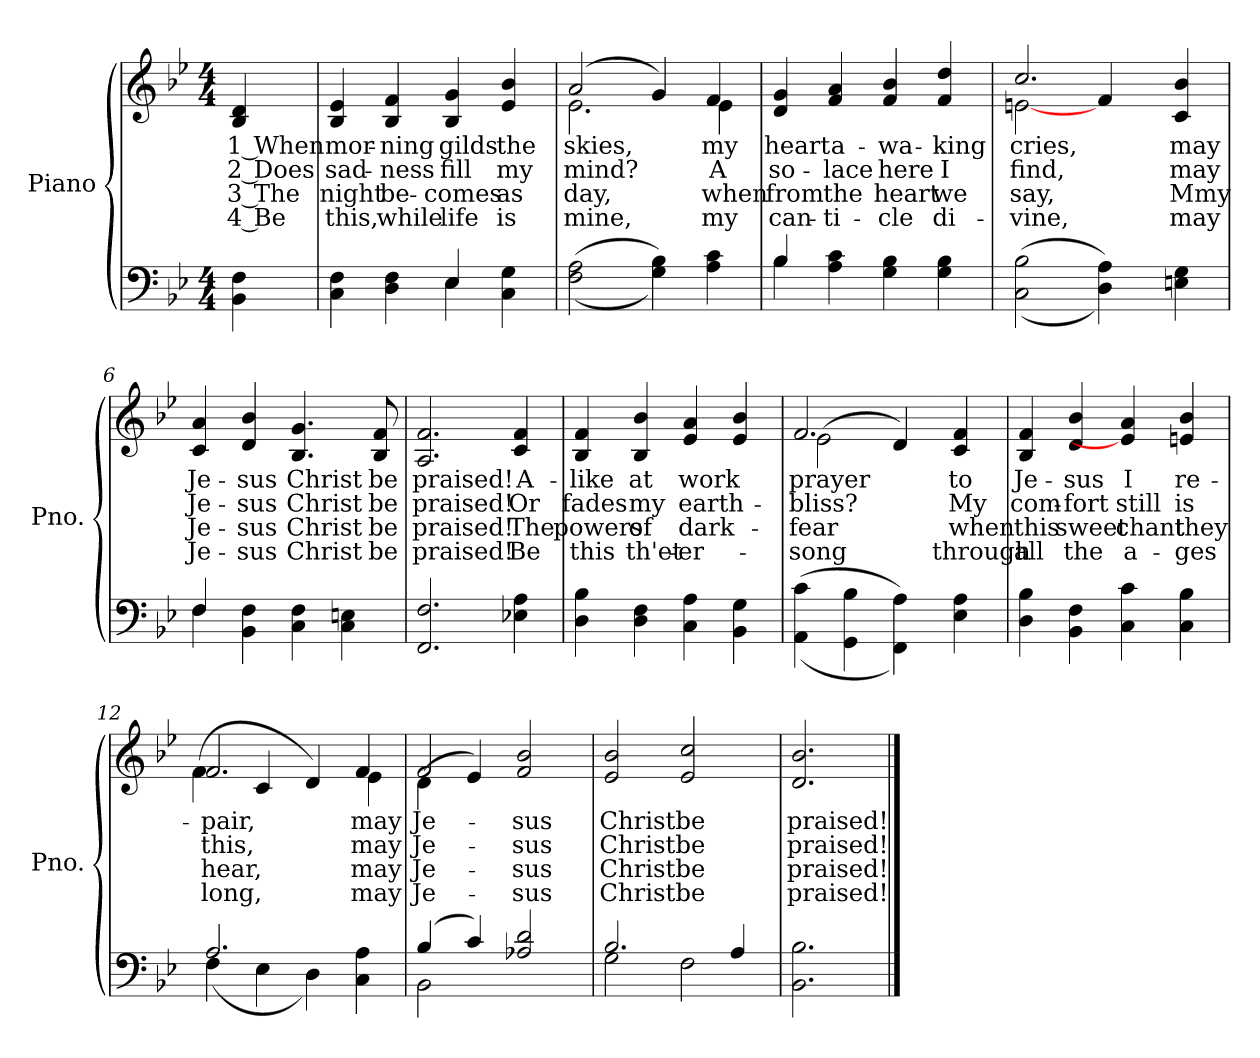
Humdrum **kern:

**kern	**kern	**text	**text	**text	**text
*part2	*part1	*part1	*part1	*part1	*part1
*staff2	*staff1	*staff1	*staff1	*staff1	*staff1
*I"Piano	*I"Piano	*	*	*	*
*I'Pno.	*I'Pno.	*	*	*	*
!!LO:PB:g=z
*clefF4	*clefG2	*	*	*	*
*k[b-e-]	*k[b-e-]	*	*	*	*
*B-:	*B-:	*	*	*	*
*M4/4	*M4/4	*	*	*	*
=	=	=	=	=	=
!	!	!LO:LY:b:color=#000000	!LO:LY:b:color=#000000	!LO:LY:b:color=#000000	!LO:LY:b:color=#000000
4BB-i\ 4Fi	4B-i/ 4di	1 When	2 Does	3 The	4 Be
=1	=1	=1	=1	=1	=1
*^	*	*	*	*	*
!	!	!	!LO:LY:b:color=#000000	!LO:LY:b:color=#000000	!LO:LY:b:color=#000000	!LO:LY:b:color=#000000
4Ci\ 4Fi	2ryy	4B-i/ 4e-i	mor-	sad-	night	this,
!	!	!	!LO:LY:b:color=#000000	!LO:LY:b:color=#000000	!LO:LY:b:color=#000000	!LO:LY:b:color=#000000
4Di\ 4Fi	.	4B-i/ 4fi	-ning	-ness	be-	-while
!	!	!	!LO:LY:b:color=#000000	!LO:LY:b:color=#000000	!LO:LY:b:color=#000000	!LO:LY:b:color=#000000
4E-i/	4E-i\	4B-i/ 4gi	gilds	fill	comes	life
!	!	!	!LO:LY:b:color=#000000	!LO:LY:b:color=#000000	!LO:LY:b:color=#000000	!LO:LY:b:color=#000000
4Ci\ 4Gi	4ryy	4e-i/ 4b-i	the	my	as	is
=2	=2	=2	=2	=2	=2	=2
!	!	!	!LO:LY:b:color=#000000	!LO:LY:b:color=#000000	!LO:LY:b:color=#000000	!LO:LY:b:color=#000000
*v	*v	*^	*	*	*	*
((2Fi\ 2Ai	(2ai/	2.e-i\	skies,	mind?	day,	mine,
4Gi\ 4B-i))	4gi/)	.	.	.	.	.
!	!	!	!LO:LY:b:color=#000000	!LO:LY:b:color=#000000	!LO:LY:b:color=#000000	!LO:LY:b:color=#000000
4Ai\ 4ci	4fi/	4e-i\	my	A	when	my
=3	=3	=3	=3	=3	=3	=3
*^	*	*	*	*	*	*
!	!	!	!	!LO:LY:b:color=#000000	!LO:LY:b:color=#000000	!LO:LY:b:color=#000000	!LO:LY:b:color=#000000
*	*	*v	*v	*	*	*	*
4B-i/	4B-i\	4di/ 4gi	heart	so-	from	can-
!	!	!	!LO:LY:b:color=#000000	!LO:LY:b:color=#000000	!LO:LY:b:color=#000000	!LO:LY:b:color=#000000
4Ai\ 4ci	2.ryy	4fi/ 4ai	a-	-lace	-the	ti-
!	!	!	!LO:LY:b:color=#000000	!LO:LY:b:color=#000000	!LO:LY:b:color=#000000	!LO:LY:b:color=#000000
4Gi\ 4B-i	.	4fi/ 4b-i	-wa-	here	-heart	cle
!	!	!	!LO:LY:b:color=#000000	!LO:LY:b:color=#000000	!LO:LY:b:color=#000000	!LO:LY:b:color=#000000
4Gi\ 4B-i	.	4fi/ 4ddi	-king	I	we	di-
*v	*v	*	*	*	*	*
=4	=4	=4	=4	=4	=4
!	!	!LO:LY:b:color=#000000	!LO:LY:b:color=#000000	!LO:LY:b:color=#000000	!LO:LY:b:color=#000000
*	*^	*	*	*	*
((2Ci\ 2B-i	2.cci/	[2eni\	cries,	find,	-say,	vine,
4Di\ 4Ai))	.	4fi/	.	.	.	.
!!LO:LB:g=z
=5-	=5-	=5-	=5-	=5-	=5-	=5-
!	!	!	!LO:LY:b:color=#000000	!LO:LY:b:color=#000000	!LO:LY:b:color=#000000	!LO:LY:b:color=#000000
*	*v	*v	*	*	*	*
4Eni\ 4Gi	4ci/ 4b-i	may	may	Mmy	may
=6	=6	=6	=6	=6	=6
*^	*	*	*	*	*
!	!	!	!LO:LY:b:color=#000000	!LO:LY:b:color=#000000	!LO:LY:b:color=#000000	!LO:LY:b:color=#000000
4Fi/	4Fi\	4ci/ 4ai	Je-	Je-	Je-	-Je-
!	!	!	!LO:LY:b:color=#000000	!LO:LY:b:color=#000000	!LO:LY:b:color=#000000	!LO:LY:b:color=#000000
4BB-i\ 4Fi	2.ryy	4di/ 4b-i	-sus	-sus	-sus	sus
!	!	!	!LO:LY:b:color=#000000	!LO:LY:b:color=#000000	!LO:LY:b:color=#000000	!LO:LY:b:color=#000000
4Ci\ 4Fi	.	4.B-i/ 4.gi	Christ	Christ	Christ	Christ
4Ci\ 4Eni	.	.	.	.	.	.
!	!	!	!LO:LY:b:color=#000000	!LO:LY:b:color=#000000	!LO:LY:b:color=#000000	!LO:LY:b:color=#000000
.	.	8B-i/ 8fi	be	be	be	be
*v	*v	*	*	*	*	*
=7	=7	=7	=7	=7	=7
!	!	!LO:LY:b:color=#000000	!LO:LY:b:color=#000000	!LO:LY:b:color=#000000	!LO:LY:b:color=#000000
2.FFi/ 2.Fi	2.Ai/ 2.fi	praised!	praised!	praised!	praised!
!	!	!LO:LY:b:color=#000000	!LO:LY:b:color=#000000	!LO:LY:b:color=#000000	!LO:LY:b:color=#000000
4E-Xi\ 4Ai	4ci/ 4fi	A-	Or	The	Be
=8	=8	=8	=8	=8	=8
!	!	!LO:LY:b:color=#000000	!LO:LY:b:color=#000000	!LO:LY:b:color=#000000	!LO:LY:b:color=#000000
4Di\ 4B-i	4B-i/ 4fi	-like	fades	powers	this
!	!	!LO:LY:b:color=#000000	!LO:LY:b:color=#000000	!LO:LY:b:color=#000000	!LO:LY:b:color=#000000
4Di\ 4Fi	4B-i/ 4b-i	at	my	of	th'et-
!	!	!LO:LY:b:color=#000000	!LO:LY:b:color=#000000	!LO:LY:b:color=#000000	!LO:LY:b:color=#000000
4Ci\ 4Ai	4e-i/ 4ai	work	earth-	-dark-	-er-
4BB-i\ 4Gi	4e-i/ 4b-i	.	.	.	.
=9	=9	=9	=9	=9	=9
!	!	!LO:LY:b:color=#000000	!LO:LY:b:color=#000000	!LO:LY:b:color=#000000	!LO:LY:b:color=#000000
*	*^	*	*	*	*
((4AAi\ 4ci	2.fi/	(2e-i\	prayer	bliss?	fear	song
4GGi\ 4B-i	.	.	.	.	.	.
4FFi\ 4Ai))	.	4di/)	.	.	.	.
!!LO:LB:g=z
=10-	=10-	=10-	=10-	=10-	=10-	=10-
!	!	!	!LO:LY:b:color=#000000	!LO:LY:b:color=#000000	!LO:LY:b:color=#000000	!LO:LY:b:color=#000000
*	*v	*v	*	*	*	*
4E-i\ 4Ai	4ci/ 4fi	to	My	when	through
=11	=11	=11	=11	=11	=11
!	!	!LO:LY:b:color=#000000	!LO:LY:b:color=#000000	!LO:LY:b:color=#000000	!LO:LY:b:color=#000000
4Di\ 4B-i	4B-i/ 4fi	Je-	com-	this	all
!	!	!LO:LY:b:color=#000000	!LO:LY:b:color=#000000	!LO:LY:b:color=#000000	!LO:LY:b:color=#000000
4BB-i\ 4Fi	4di/ 4b-i	-sus	-fort	sweet	the
!	!	!LO:LY:b:color=#000000	!LO:LY:b:color=#000000	!LO:LY:b:color=#000000	!LO:LY:b:color=#000000
4Ci\ 4ci	4eni/] 4ai	I	still	chant	a-
!	!	!LO:LY:b:color=#000000	!LO:LY:b:color=#000000	!LO:LY:b:color=#000000	!LO:LY:b:color=#000000
4Ci\ 4B-i	4ei/ 4b-i	re-	is	-they	ges
=12	=12	=12	=12	=12	=12
*^	*	*	*	*	*
!	!	!	!LO:LY:b:color=#000000	!LO:LY:b:color=#000000	!LO:LY:b:color=#000000	!LO:LY:b:color=#000000
*	*	*^	*	*	*	*
2.Ai/	(4Fi\	2.fi/	(4fi\	-pair,	this,	hear,	long,
.	4E-i\	.	4ci/	.	.	.	.
.	4Di\)	.	4di/)	.	.	.	.
!	!	!	!	!LO:LY:b:color=#000000	!LO:LY:b:color=#000000	!LO:LY:b:color=#000000	!LO:LY:b:color=#000000
4Ci\ 4Ai	4ryy	4fi/	4e-i\	may	may	may	may
=13	=13	=13	=13	=13	=13	=13	=13
!	!	!	!	!LO:LY:b:color=#000000	!LO:LY:b:color=#000000	!LO:LY:b:color=#000000	!LO:LY:b:color=#000000
(4B-i/	2BB-i\	2fi/	(4di\	Je-	Je-	Je-	-Je-
4ci/)	.	.	4e-i/)	.	.	.	.
!	!	!	!	!LO:LY:b:color=#000000	!LO:LY:b:color=#000000	!LO:LY:b:color=#000000	!LO:LY:b:color=#000000
2A-Xi/ 2di	2ryy	2fi/ 2b-i	2ryy	-sus	-sus	-sus	sus
=14	=14	=14	=14	=14	=14	=14	=14
!	!	!	!	!LO:LY:b:color=#000000	!LO:LY:b:color=#000000	!LO:LY:b:color=#000000	!LO:LY:b:color=#000000
*	*	*v	*v	*	*	*	*
2.B-i/	2Gi\	2e-i/ 2b-i	Christ	Christ	Christ	Christ
!	!	!	!LO:LY:b:color=#000000	!LO:LY:b:color=#000000	!LO:LY:b:color=#000000	!LO:LY:b:color=#000000
.	2Fi\	2e-i/ 2cci	be	be	be	be
4Ai/	.	.	.	.	.	.
*v	*v	*	*	*	*	*
=15	=15	=15	=15	=15	=15
!	!	!LO:LY:b:color=#000000	!LO:LY:b:color=#000000	!LO:LY:b:color=#000000	!LO:LY:b:color=#000000
2.BB-i\ 2.B-i	2.di/ 2.b-i	praised!	praised!	praised!	praised!
==	==	==	==	==	==
*-	*-	*-	*-	*-	*-
